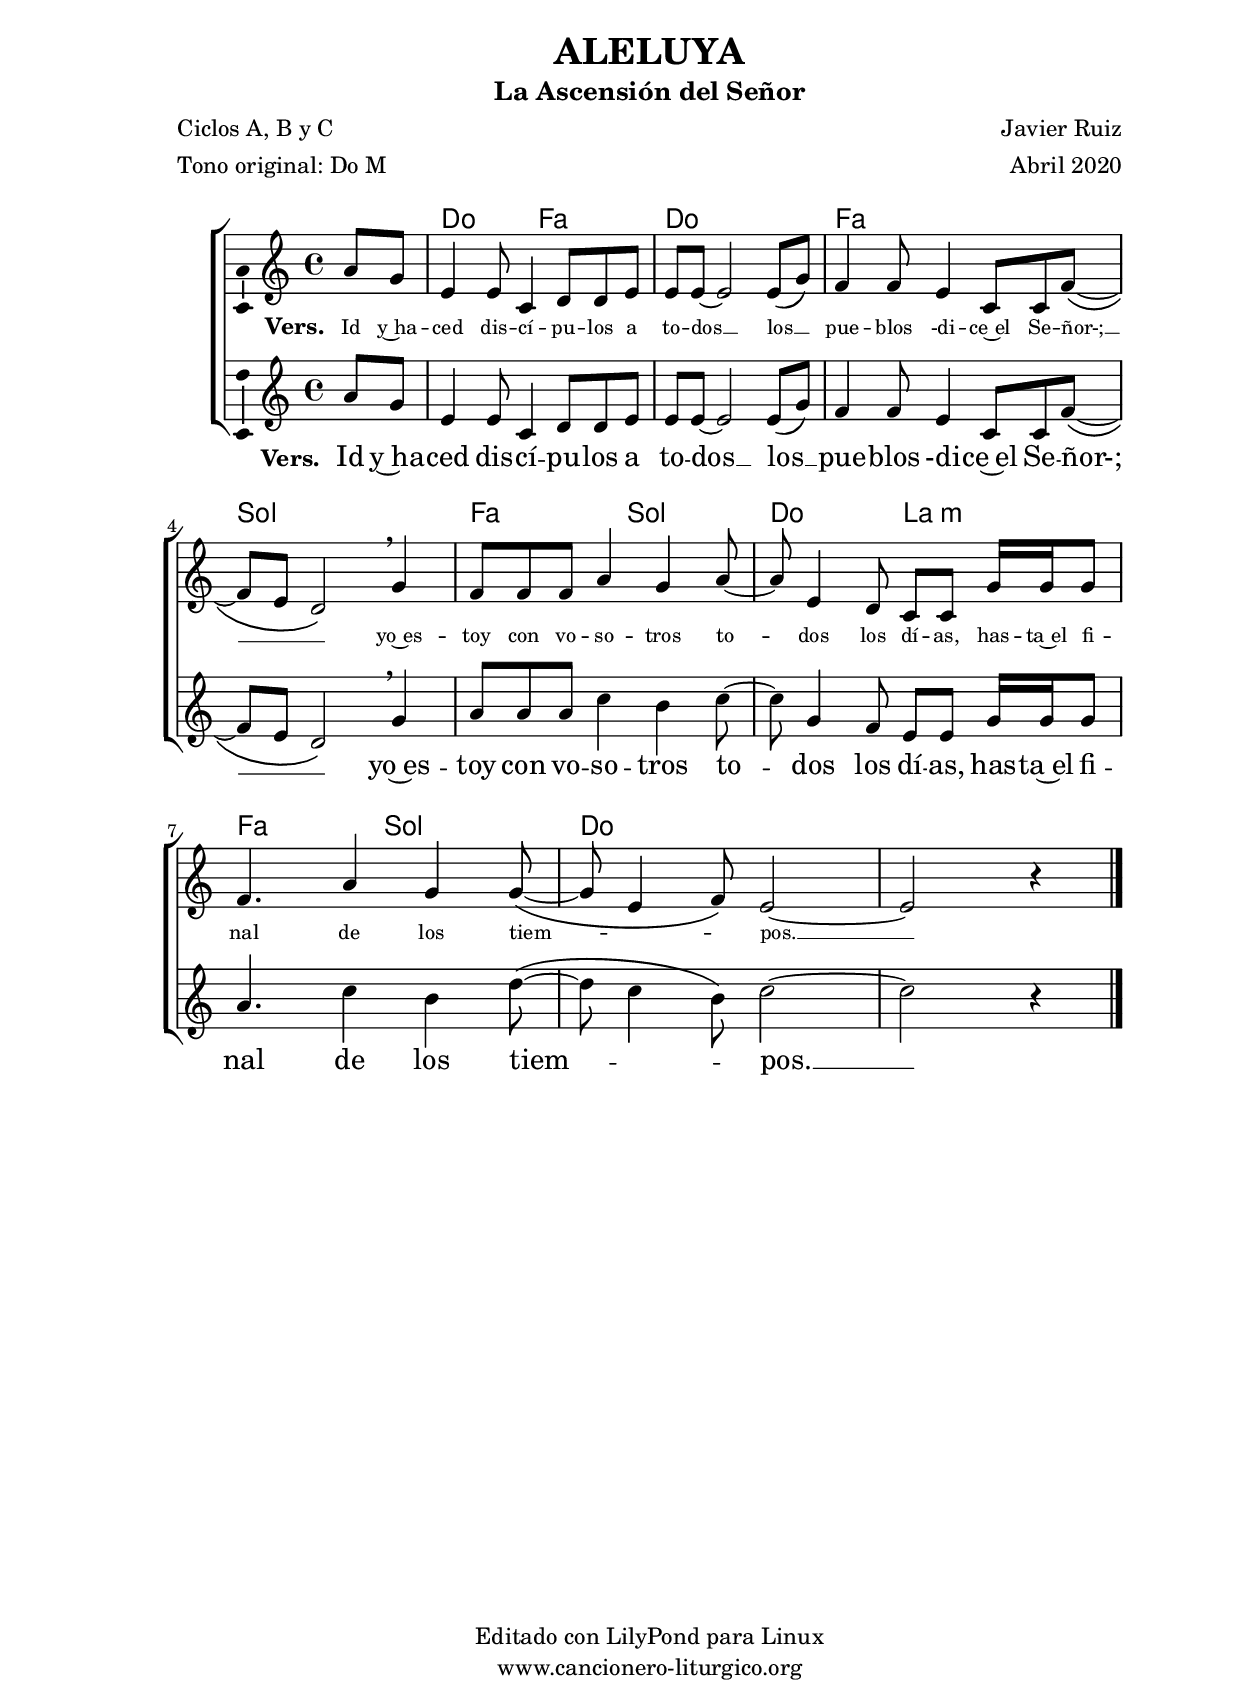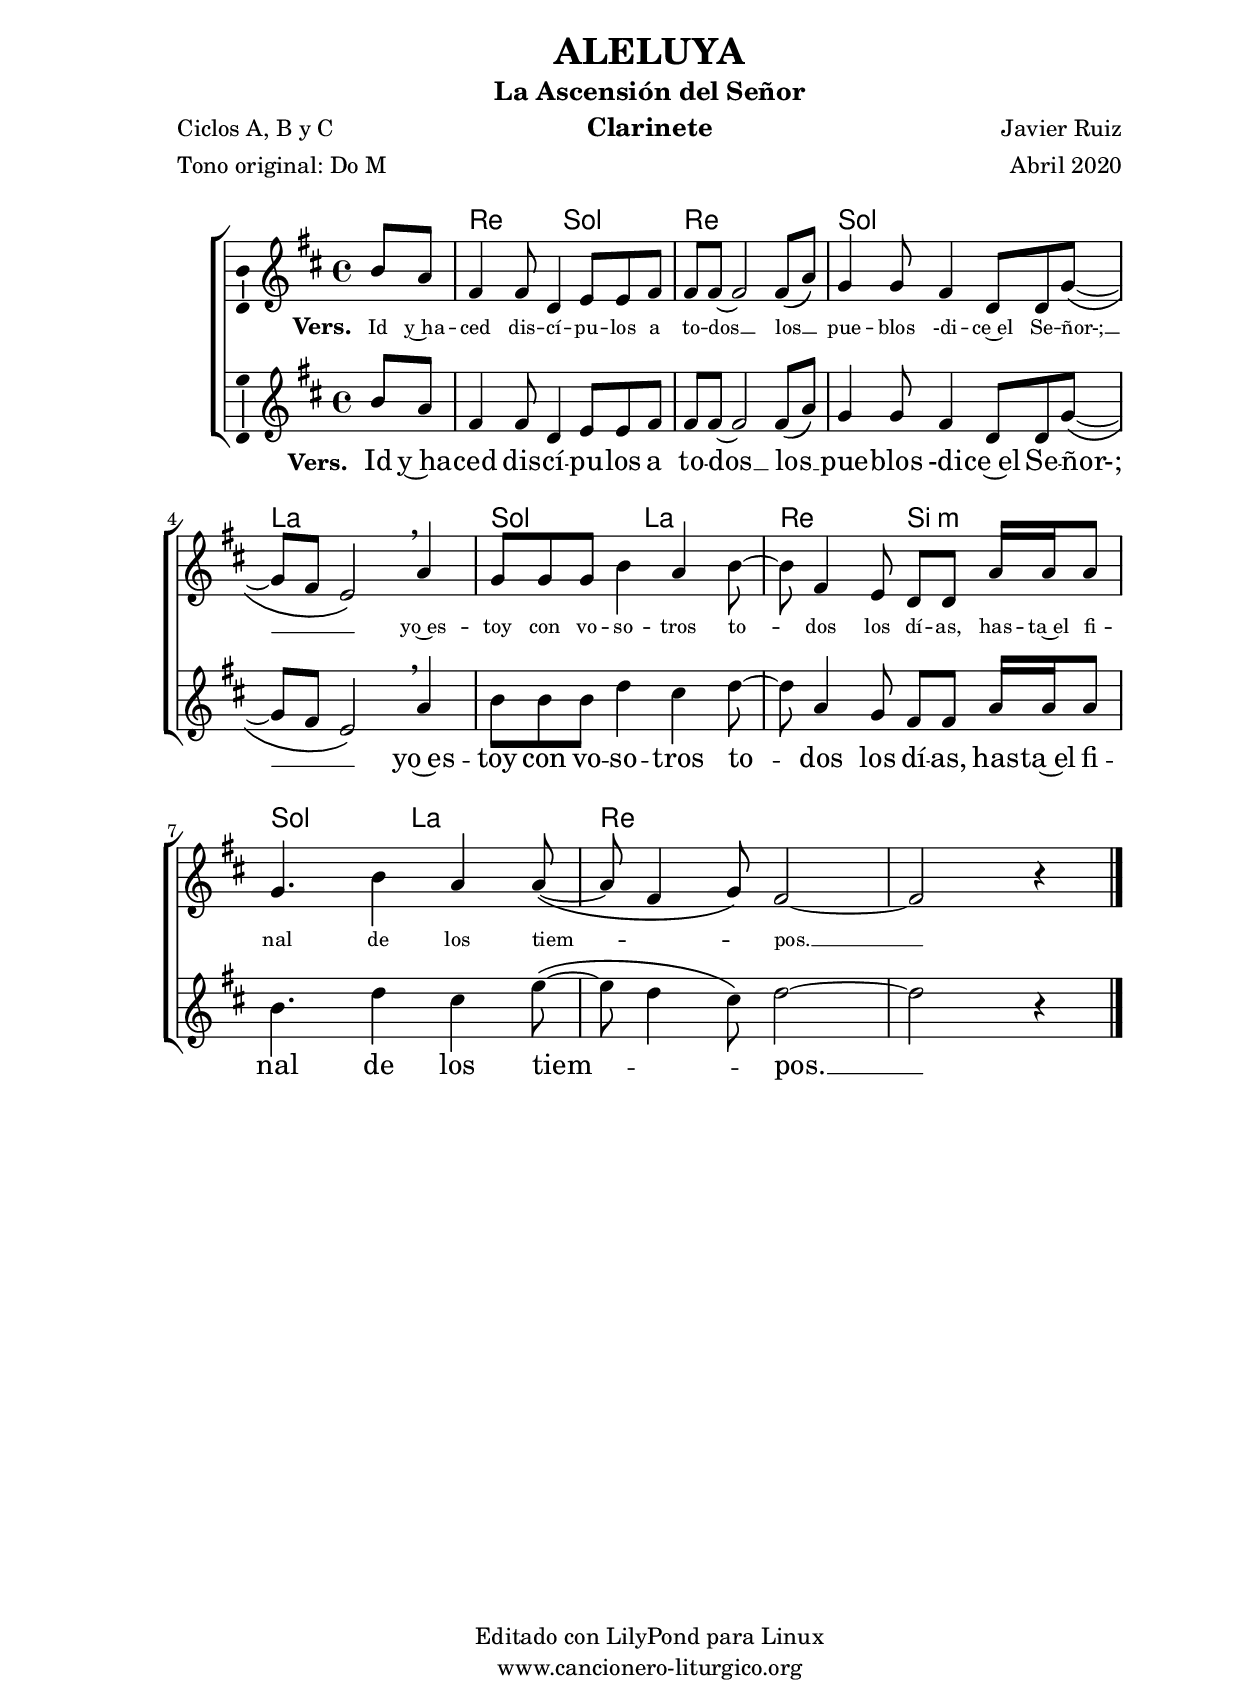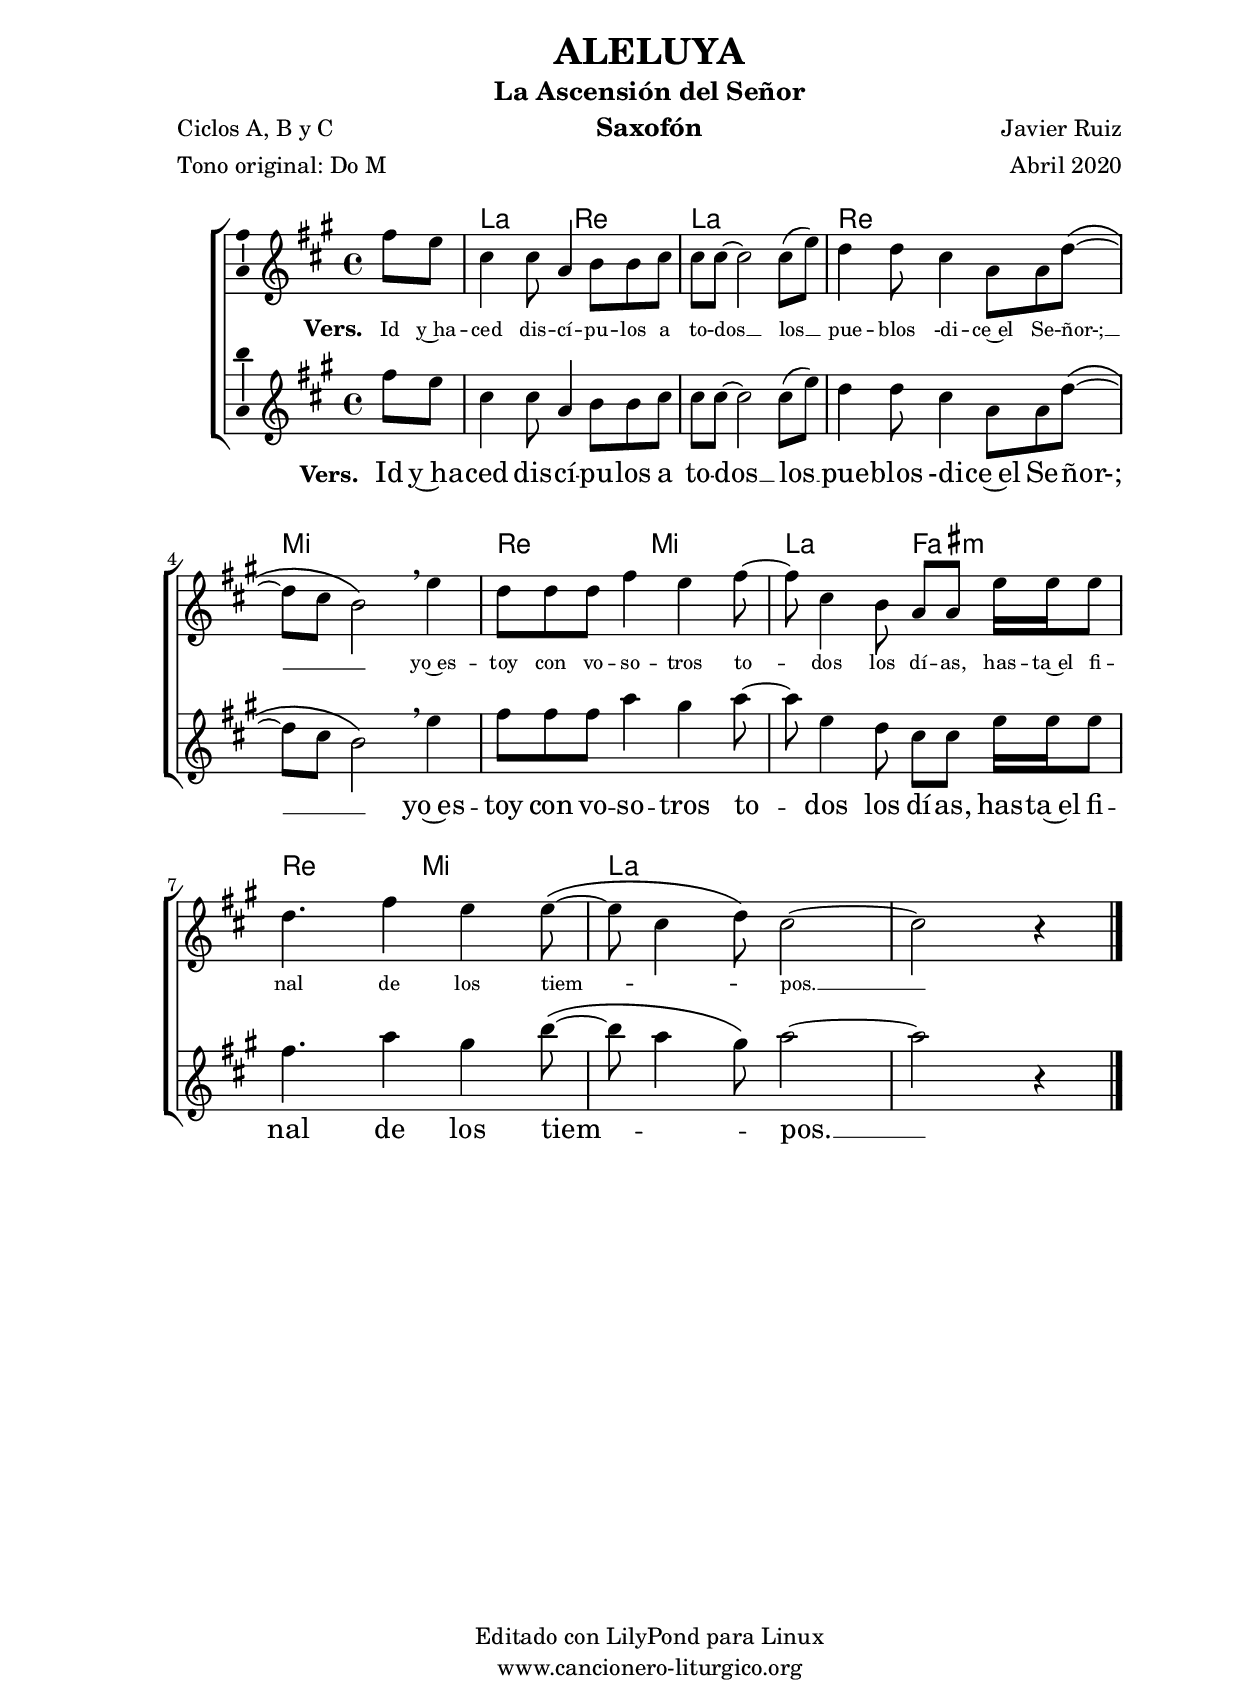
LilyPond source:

%
%para convertir .midi en .wav:
%timidity filename.midi -Ow -o finename.wav
%
%
%Para convertir de .wav a .mp3:
%lame -h -m j filename.wav
%
%
%para escuchar el midi:
%timidity nombrefichero.midi
%


%versión de lilypond para la que se ha escrito esta partitura:
\version "2.16.0"

	%Tamaño papel
	#(set-default-paper-size "a4")
	%Tamaño partitura
	#(set-global-staff-size 20)
	%No responde al pulsar sobre una nota
	#(ly:set-option 'point-and-click #f)

%parámetros del encabezamiento:
\header {
	title = "ALELUYA"
	subtitle = "La Ascensión del Señor"
	composer = "Javier Ruiz"
	poet = "Ciclos A, B y C"
	meter = "Tono original: Do M"
	arranger = "Abril 2020"
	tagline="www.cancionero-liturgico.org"
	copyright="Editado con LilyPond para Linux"
	}

%parámetros asociados al papel:
\paper  {
	oddHeaderMarkup = \markup {\fill-line { \on-the-fly #not-first-page \fromproperty #'header:title \on-the-fly #not-first-page \fromproperty #'header:composer }}
	evenHeaderMarkup = \markup {\fill-line { \fromproperty #'header:composer \fromproperty #'header:title }}
	#(set-paper-size "a4")
	print-page-number = ##f
	first-page-number = 1
	print-first-page-number = ##f
%	head-separation = 3.0 \cm
	top-margin = 1.5 \cm
%	top-margin = 2.0 \cm
%%%	bottom-margin = 0.5\cm
	bottom-margin = 0.2\cm
	left-margin = 3.0 \cm
	line-width = 16.0 \cm 
	indent = 8\mm
	interscoreline = 2.\mm
	between-system-space = 15\mm
%	para que las partituras no llenen la hoja:
	ragged-bottom = ##t
%	idem para la última hoja:
	ragged-last-bottom = ##f
%	para que las partituras llenen el ancho del papel:
	ragged-last = ##f
	after-title-space = 2.5 \cm
%page-count=2
system-count=3

	%Flexible Vertical Spacing
%	markup-markup-spacing =
%	#'((basic-distance . 15) (minimum-distance . 15) (padding . 3))
	markup-system-spacing =
	#'((basic-distance . 15) (minimum-distance . 15) (padding . 3))
	system-system-spacing =
	#'((basic-distance . 15) (minimum-distance . 15) (padding . 3))
	score-system-spacing =
	#'((basic-distance . 15) (minimum-distance . 15) (padding . 5))
%	top-system-spacing = % header
%	#'((basic-distance . 8) (minimum-distance . 0) (padding . 0))
%	top-markup-spacing =
%	#'((basic-distance . 20) (minimum-distance . 20) (padding . 0))
	last-bottom-spacing = % footer
	#'((basic-distance . 5) (minimum-distance . 5) (padding . 0))
%	score-markup-spacing =
%	#'((basic-distance . 16) (minimum-distance . 13) (padding . 0))

	}


%parámetros que afectan a toda la partitura:
global =  {
	%clave de sol (G):
	\clef G
	%armadura:
%	\transpose c ees
	\key c \major
	\tempo 4=110
	\set Score.tempoHideNote = ##t
	}


acordes = {
	\italianChords
	\chordmode {
%	\transpose c ees
{

s4
c2 f c c f f g g
f2 g c a:m f g c c c2

	}
	}
}


melodiatrompeta = 
%	\transpose c ees
{

	\relative c''{
	\time 4/4

\partial4
r4
r1
r8 e4 <d f>8 <e g>2
r1
r8 g4 <f a>8 <g b>2
r1
r8 c,4 <b d>8 <c e>2
r1
r8 g'4 <e a>8 <c g'>2~
<c g'>2 r4

}
	\bar "|."
	}


melodiatres = 
%	\transpose c ees
{

	\relative c'{
	\time 4/4

\partial4
a'8 g
e4 e8 c4 d8 d e8
e8 e~e2 e8 \(g\)
f4 f8 e4 c8 c f8~
\(f8 e d2\) \breathe g4
f8 f f a4 g a8~
a8 e4 d8 c8 c g'16 g g8
f4. a4 g g8~
\(g8 e4 f8\) e2~
e2 r4 %s4

}

	\bar "|."
	}


melodiabajo = 
%	\transpose c ees
{

	%clave de fa (F):
	\clef F

	\relative c{
	\time 4/4

\partial4
r4
c4. c8 f4. f8
c4. c8 c2
f4. f8 d4. d8
g4. g8 g2
f4. f8 g4. g8
c,4. c8 a4. a8
f'4. f8 g4. g8
c,4. c8 c2~
c2 r4 %s4

}

	\bar "|."
	}


melodia = 
%	\transpose c ees
{

	\relative c'{
	\time 4/4

\partial4
a'8 g
e4 e8 c4 d8 d e8
e8 e~e2 e8 \(g\)
f4 f8 e4 c8 c f8~
\(f8 e d2\) \breathe g4
a8 a a c4 b c8~
c8 g4 f8 e8 e g16 g g8
a4. c4 b d8~
\(d8 c4 b8\) c2~
c2 r4 %s4

}

	\bar "|."
	}


texto = \lyricmode {
\set stanza =#"Vers. "
Id y~ha -- ced dis -- cí -- pu -- los a to -- dos __
los __ _ pue -- blos -di -- ce~el Se -- ñor-; __ _ _
yo~es -- toy con vo -- so -- tros to -- dos los dí -- as,
has -- ta~el fi -- nal de los tiem -- _ _ pos. __
	}

textotres = \lyricmode {
\override LyricText #'font-size = #-1
\set stanza =#"Vers. "
Id y~ha -- ced dis -- cí -- pu -- los a to -- dos __
los __ _ pue -- blos -di -- ce~el Se -- ñor-; __ _ _
yo~es -- toy con vo -- so -- tros to -- dos los dí -- as,
has -- ta~el fi -- nal de los tiem -- _ _ pos. __
	}


acordesStaff = \context ChordNames = acordesStaff <<
	\set chordChanges = ##t
	\acordes
	>>

voztrompetaStaff = \context Voice = voztrompetaStaff
<<
	\override Staff.StaffSymbol #'staff-space = #(magstep -0.35)
	\set Staff.midiInstrument = #"trumpet"
	\set Staff.midiMinimumVolume = #0.6
	\set Staff.midiMaximumVolume = #0.8
	\global
	\melodiatrompeta
	>>

voztresStaff = \context Voice = voztresStaff
\with {\consists "Ambitus_engraver"}
<<
%	\override Staff.StaffSymbol #'staff-space = #(magstep -0.35)
	\set Staff.midiInstrument = #"violin"
	\set Staff.midiMinimumVolume = #0.6
	\set Staff.midiMaximumVolume = #0.8
	\global
	\relative c' \melodiatres
	>>

vozStaff = \context Voice = vozStaff
\with {\consists "Ambitus_engraver"}
<<
%	\set Staff.instrumentName = ""
%	\set Staff.shortInstrumentName = ""
%	\set Staff.midiInstrument = #"clarinet"
%	\set Staff.midiInstrument = #"cello"
	\set Staff.midiInstrument = #"flute"
%	\set Staff.midiInstrument = #"electric guitar (jazz)"
%	\set Staff.midiInstrument = #"english horn"
%	\set Staff.midiInstrument = #"violin"
%	\set Staff.midiInstrument = #"glockenspiel"
	\set Staff.midiMinimumVolume = #0.8
	\set Staff.midiMaximumVolume = #1.0
	\global
	\melodia
	>>

vozbajoStaff = \context Voice = vozbajoStaff
<<
	\override Staff.StaffSymbol #'staff-space = #(magstep -0.35)
	\set Staff.midiInstrument = #"english horn"
	\set Staff.midiMinimumVolume = #0.6
	\set Staff.midiMaximumVolume = #0.8
	\global
	\melodiabajo
	>>

textoStaff = \context Lyrics = textoStaff <<
	\lyricsto vozStaff \texto
	>>

textotresStaff = \context Lyrics = textotresStaff <<
	\lyricsto voztresStaff \textotres
	>>


\book {
	\score {
		<<
		\context ChoirStaff {
%			\override StaffGroup.SystemStartBracket #'collapse-height = #1
%			\override Score.SystemStartBar #'collapse-height = #1
			<<
			\acordesStaff
%			\voztrompetaStaff
			\voztresStaff
			\textotresStaff
			\vozStaff
			\textoStaff
%			\vozbajoStaff
			>>
			}
		>>
		\layout {
	    		\context {
				\Lyrics
				\override LyricText #'font-size = #2
				}
	   		 \context {
				\Score
				\override StaffSymbol #'staff-space = #(magstep +3)
				}
			}
		}
	\score {
		\unfoldRepeats
		<<
		\context ChoirStaff {
			<<
			\acordesStaff
			\voztrompetaStaff
			\voztresStaff
			\vozStaff
			\vozbajoStaff
			>>
			}
		>>
		\midi {
	  		\context {
	  			\Score
				tempoWholesPerMinute = #(ly:make-moment 70 4)
				}
			}
		}
	}


%Partitura para clarinete
#(define output-suffix "C")
\book {
	\header{
		instrument = "Clarinete"
		}
	\score {
		<<
		\context ChoirStaff {
%			\override StaffGroup.SystemStartBracket #'collapse-height = #1
%			\override Score.SystemStartBar #'collapse-height = #1
\transpose c d
			<<
			\acordesStaff
%			\voztrompetaStaff
			\voztresStaff
			\textotresStaff
			\vozStaff
			\textoStaff
%			\vozbajoStaff
			>>
			}
		>>
		\layout {
	    		\context {
				\Lyrics
				\override LyricText #'font-size = #2
				}
	   		 \context {
				\Score
				\override StaffSymbol #'staff-space = #(magstep +3)
				}
			}
		}
	}


%Partitura para saxofón
#(define output-suffix "S")
\book {
	\header{
		instrument = "Saxofón"
		}
	\score {
		<<
		\context ChoirStaff {
%			\override StaffGroup.SystemStartBracket #'collapse-height = #1
%			\override Score.SystemStartBar #'collapse-height = #1
\transpose c a
			<<
			\acordesStaff
%			\voztrompetaStaff
			\voztresStaff
			\textotresStaff
			\vozStaff
			\textoStaff
%			\vozbajoStaff
			>>
			}
		>>
		\layout {
	    		\context {
				\Lyrics
				\override LyricText #'font-size = #2
				}
	   		 \context {
				\Score
				\override StaffSymbol #'staff-space = #(magstep +3)
				}
			}
		}
	}


